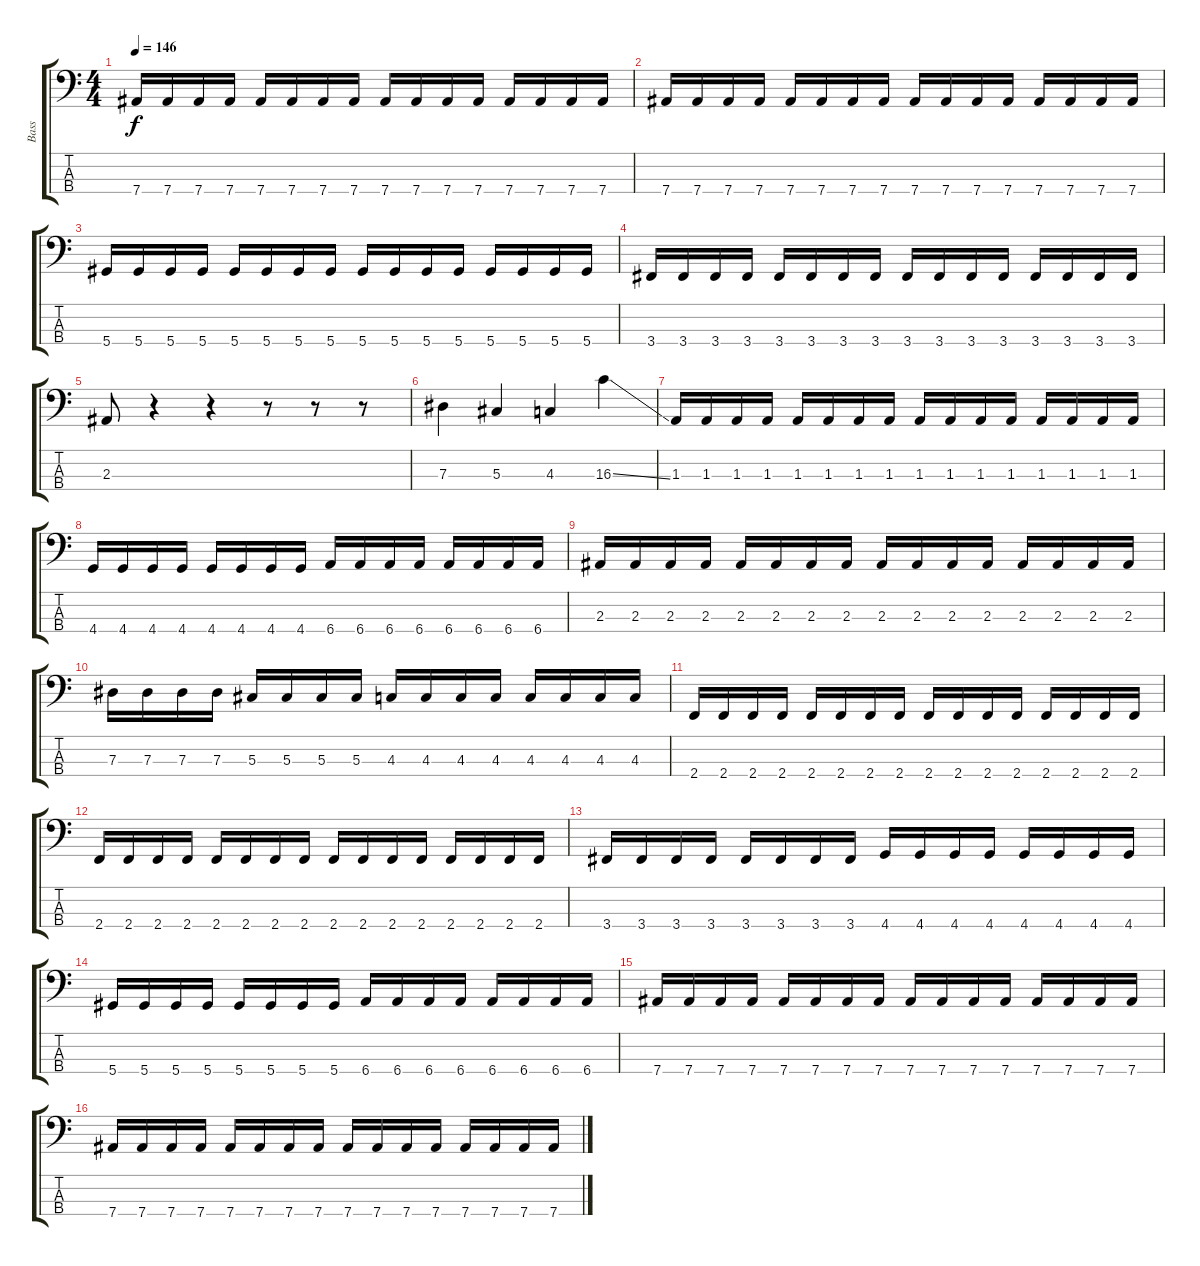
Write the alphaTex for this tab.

\track ("Bass" "Bass") {instrument electricbassfinger}
\staff {score tabs}
\tuning (Gb2 Db2 Ab1 Eb1) {hide}
\ts (4 4)
\tempo 146
\clef f4
\ks c
7.4.16{dy f} 7.4.16 7.4.16 7.4.16 7.4.16 7.4.16 7.4.16 7.4.16 7.4.16 7.4.16 7.4.16 7.4.16 7.4.16 7.4.16 7.4.16 7.4.16 |
7.4.16 7.4.16 7.4.16 7.4.16 7.4.16 7.4.16 7.4.16 7.4.16 7.4.16 7.4.16 7.4.16 7.4.16 7.4.16 7.4.16 7.4.16 7.4.16 |
5.4.16 5.4.16 5.4.16 5.4.16 5.4.16 5.4.16 5.4.16 5.4.16 5.4.16 5.4.16 5.4.16 5.4.16 5.4.16 5.4.16 5.4.16 5.4.16 |
3.4.16 3.4.16 3.4.16 3.4.16 3.4.16 3.4.16 3.4.16 3.4.16 3.4.16 3.4.16 3.4.16 3.4.16 3.4.16 3.4.16 3.4.16 3.4.16 |
2.3.8 r.4 r.4 r.8 r.8 r.8 |
7.3.4 5.3.4 4.3.4 16.3{ss}.4 |
1.3.16 1.3.16 1.3.16 1.3.16 1.3.16 1.3.16 1.3.16 1.3.16 1.3.16 1.3.16 1.3.16 1.3.16 1.3.16 1.3.16 1.3.16 1.3.16 |
4.4.16 4.4.16 4.4.16 4.4.16 4.4.16 4.4.16 4.4.16 4.4.16 6.4.16 6.4.16 6.4.16 6.4.16 6.4.16 6.4.16 6.4.16 6.4.16 |
2.3.16 2.3.16 2.3.16 2.3.16 2.3.16 2.3.16 2.3.16 2.3.16 2.3.16 2.3.16 2.3.16 2.3.16 2.3.16 2.3.16 2.3.16 2.3.16 |
7.3.16 7.3.16 7.3.16 7.3.16 5.3.16 5.3.16 5.3.16 5.3.16 4.3.16 4.3.16 4.3.16 4.3.16 4.3.16 4.3.16 4.3.16 4.3.16 |
2.4.16 2.4.16 2.4.16 2.4.16 2.4.16 2.4.16 2.4.16 2.4.16 2.4.16 2.4.16 2.4.16 2.4.16 2.4.16 2.4.16 2.4.16 2.4.16 |
2.4.16 2.4.16 2.4.16 2.4.16 2.4.16 2.4.16 2.4.16 2.4.16 2.4.16 2.4.16 2.4.16 2.4.16 2.4.16 2.4.16 2.4.16 2.4.16 |
3.4.16 3.4.16 3.4.16 3.4.16 3.4.16 3.4.16 3.4.16 3.4.16 4.4.16 4.4.16 4.4.16 4.4.16 4.4.16 4.4.16 4.4.16 4.4.16 |
5.4.16 5.4.16 5.4.16 5.4.16 5.4.16 5.4.16 5.4.16 5.4.16 6.4.16 6.4.16 6.4.16 6.4.16 6.4.16 6.4.16 6.4.16 6.4.16 |
7.4.16 7.4.16 7.4.16 7.4.16 7.4.16 7.4.16 7.4.16 7.4.16 7.4.16 7.4.16 7.4.16 7.4.16 7.4.16 7.4.16 7.4.16 7.4.16 |
7.4.16 7.4.16 7.4.16 7.4.16 7.4.16 7.4.16 7.4.16 7.4.16 7.4.16 7.4.16 7.4.16 7.4.16 7.4.16 7.4.16 7.4.16 7.4.16
